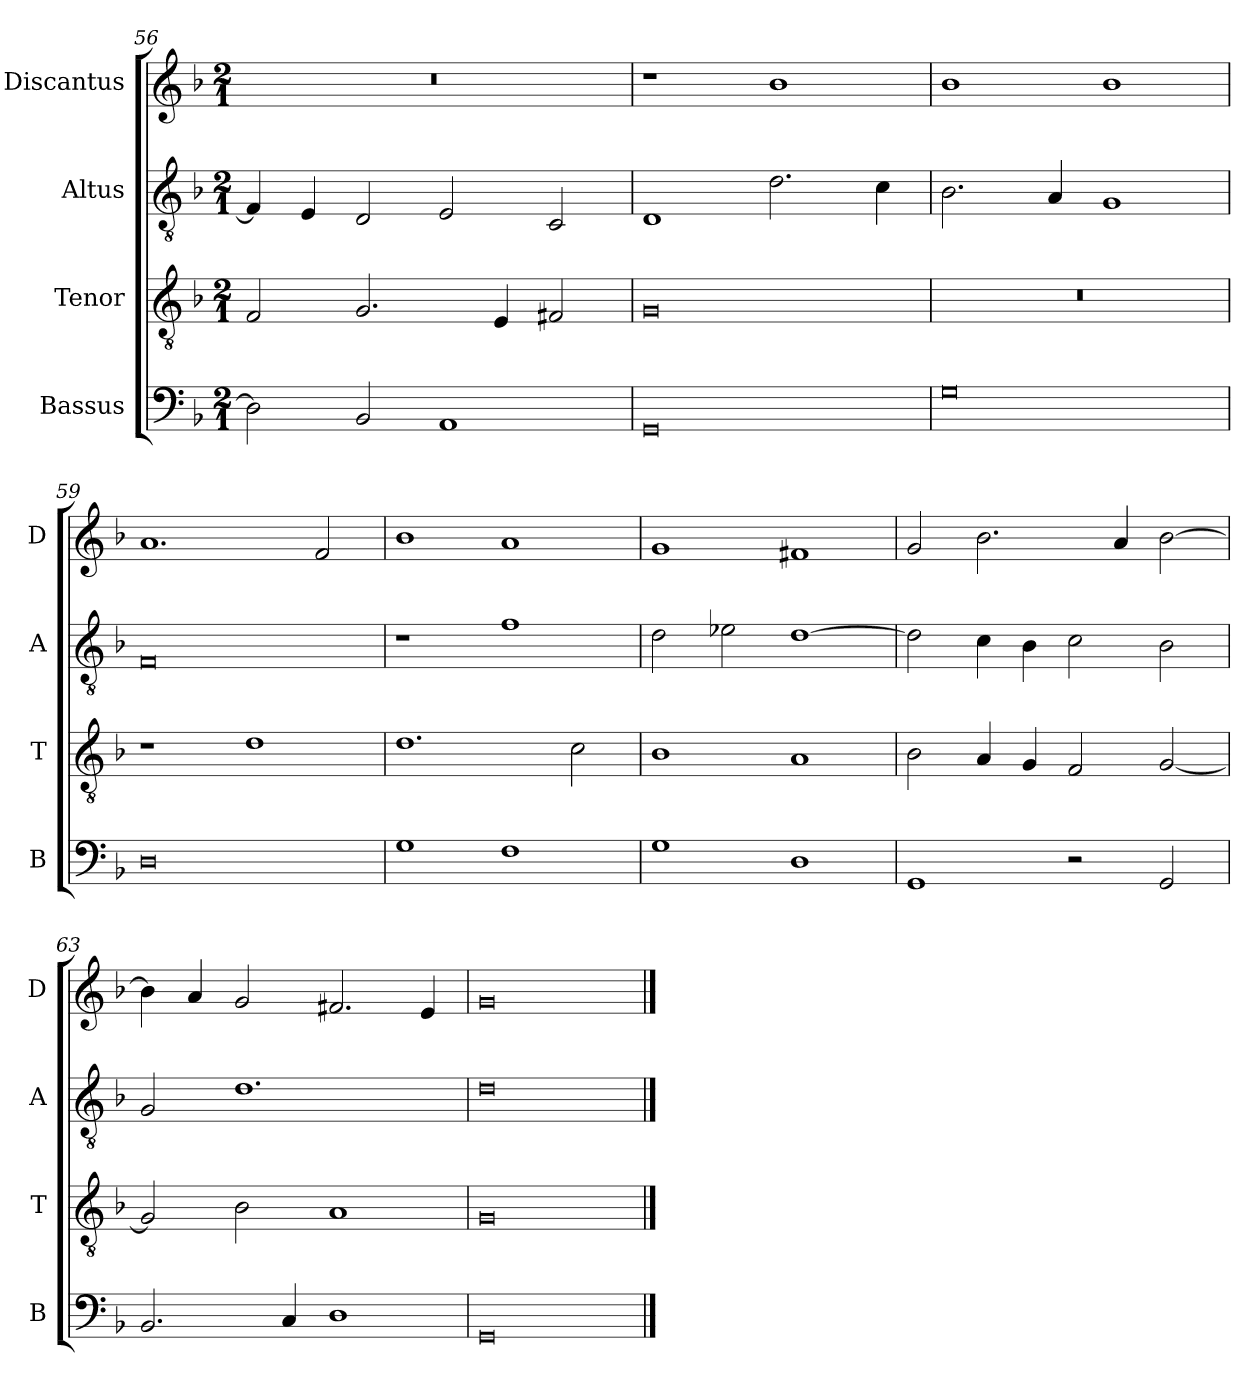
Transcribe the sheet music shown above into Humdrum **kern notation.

**kern	**kern	**kern	**kern
*part4	*part3	*part2	*part1
*staff4	*staff3	*staff2	*staff1
*I"Bassus	*I"Tenor	*I"Altus	*I"Discantus
*I'B	*I'T	*I'A	*I'D
*clefF4	*clefGv2	*clefGv2	*clefG2
*k[b-]	*k[b-]	*k[b-]	*k[b-]
*M2/1	*M2/1	*M2/1	*M2/1
=56	=56	=56	=56
2D]	2F	4F]	0r
.	.	4E	.
2BB-	2.G	2D	.
1AA	.	2E	.
.	4E	.	.
.	2F#X	2C	.
=57	=57	=57	=57
0GG	0G	1D	1r
.	.	2.d	1b-
.	.	4c	.
=58	=58	=58	=58
0G	0r	2.B-	1b-
.	.	4A	.
.	.	1G	1b-
=59	=59	=59	=59
0D	1r	0F	1.a
.	1d	.	.
.	.	.	2f
=60	=60	=60	=60
1G	1.d	1r	1b-
1F	.	1f	1a
.	2c	.	.
=61	=61	=61	=61
1G	1B-	2d	1g
.	.	2e-X	.
1D	1A	[1d	1f#X
=62	=62	=62	=62
1GG	2B-	2d]	2g
.	4A	4c	2.b-
.	4G	4B-	.
2r	2F	2c	.
.	.	.	4a
2GG	[2G	2B-	[2b-
=63	=63	=63	=63
2.BB-	2G]	2G	4b-]
.	.	.	4a
.	2B-	1.d	2g
4C	.	.	.
1D	1A	.	2.f#X
.	.	.	4e
=64	=64	=64	=64
0GG	0G	0d	0g
==	==	==	==
*-	*-	*-	*-
